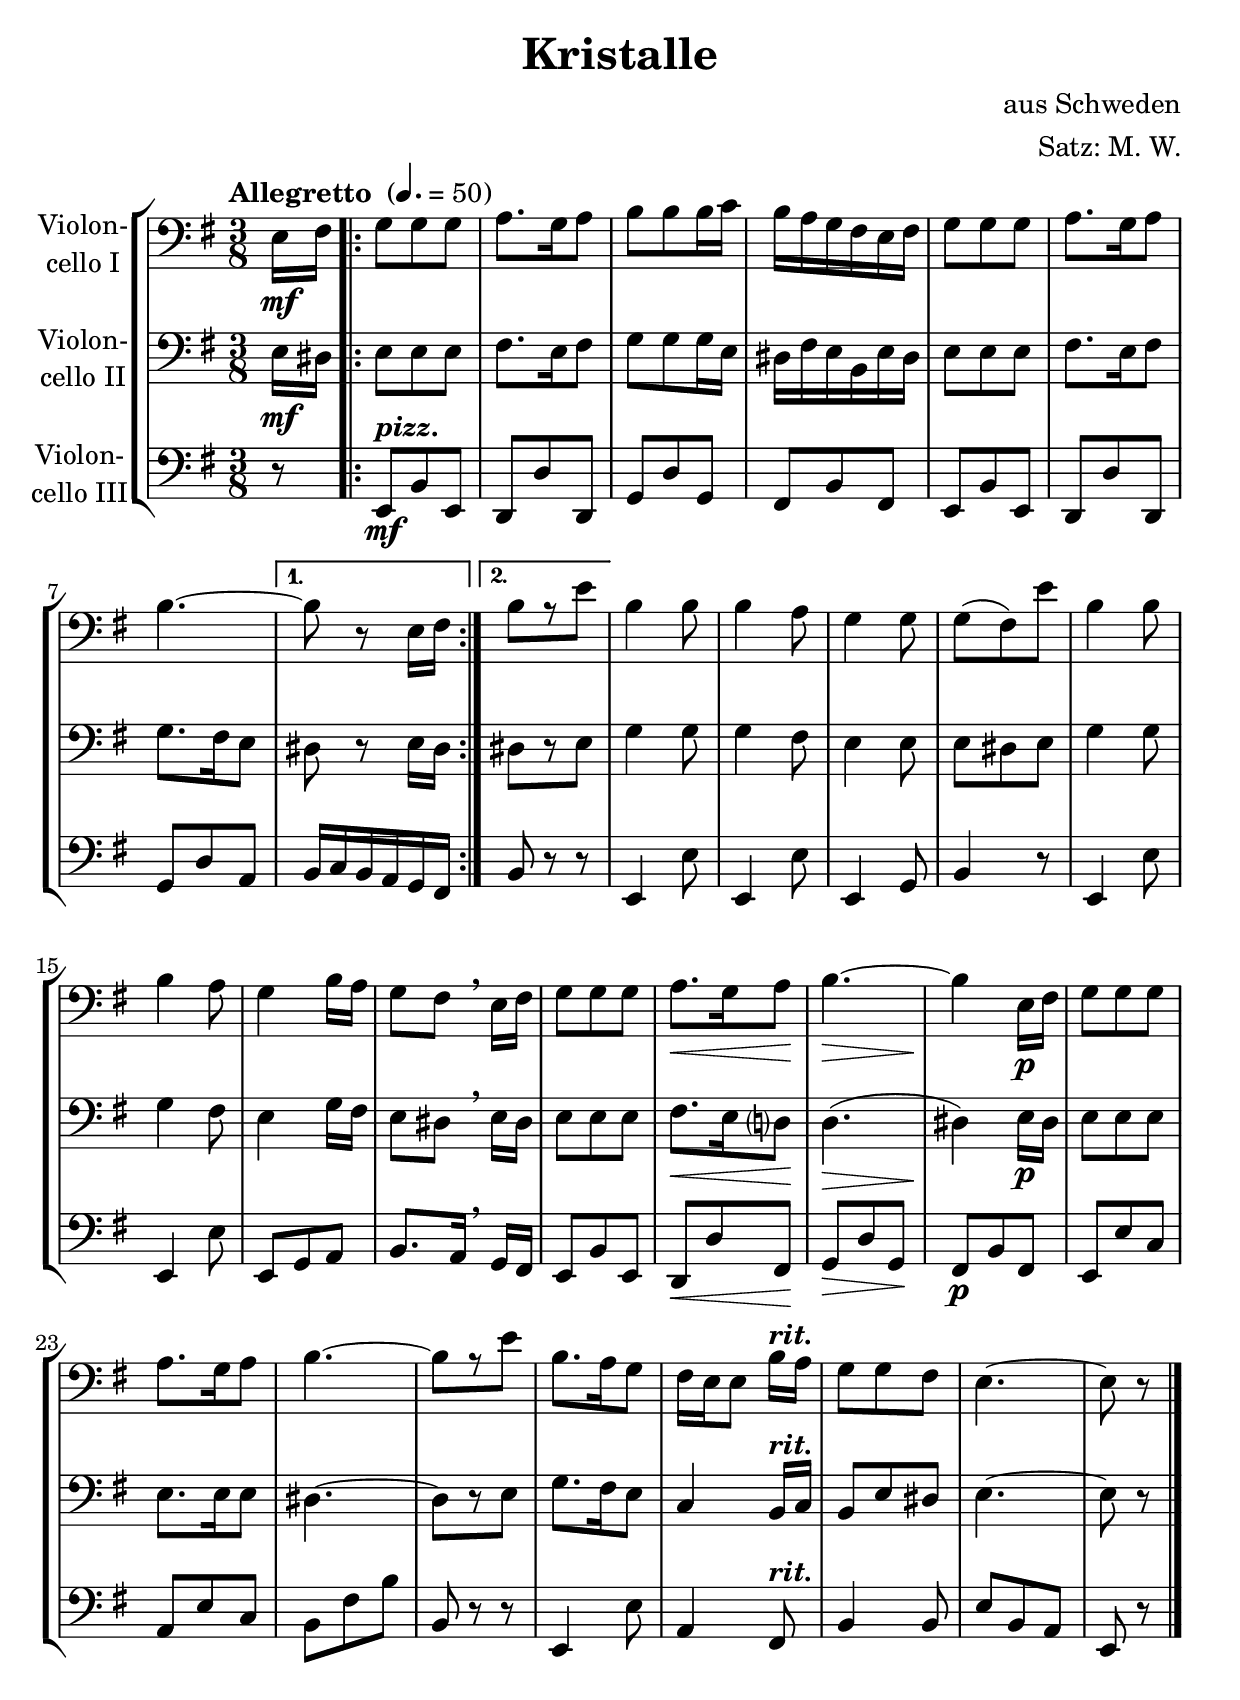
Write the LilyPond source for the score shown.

\version "2.18.2"
\include "deutsch.ly"
  
#(set-global-staff-size 24)

\header {
  title     = "Kristalle"
  composer  = "aus Schweden"
  arranger  = "Satz: M. W."
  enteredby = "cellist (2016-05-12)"
%  piece     = "()"
}

voiceconsts = {
  \key e \minor
  \time 3/8
  \clef "bass"
  %\numericTimeSignature
  \compressFullBarRests
  \tempo "Allegretto " 4.=50
}

%minstr = "harpsichord"
mihi = "string ensemble 1"
%minstr = "accordion"
miba = "bassoon"
milo = "drawbar organ"

pizz = \markup \bold \italic "pizz."
rit  = \markup \bold \italic "rit."

va = \relative c {
  \voiceconsts

  \partial 8 e16\mf fis
  \repeat volta 2 {
    g8 g g
    a8. g16 a8
    h h h16 c
    h a g fis e fis
    g8 g g
    a8. g16 a8
    h4.~
  }
  \alternative {
    { h8 r e,16 fis }
    { h8[ r e] }
  }
  h4 h8
  h4 a8
  g4 g8
  g( fis) e'
  h4 h8
  h4 a8
  g4 h16 a

  g8 fis \breathe e16[ fis]
  g8 g g
  a8.\< g16 a8\!
  h4.~\> h4\! e,16\p fis
  g8 g g
  a8. g16 a8
  h4.~
  h8[ r e]

  h8. a16 g8
  fis16 e e8 h'16[^\rit a]
  g8 g fis
  e4.~
  e8 r \bar "|."
}

vb = \relative c {
  \voiceconsts

  \partial 8 e16\mf dis
  \repeat volta 2 {
    e8 e e
    fis8. e16 fis8
    g g g16 e
    dis fis e h e dis
    e8 e e
    fis8. e16 fis8
    g8. fis16 e8
  }
  \alternative {
    { dis r e16 dis }
    { dis8[ r e] }
  }
  g4 g8
  g4 fis8
  e4 e8
  e dis e
  g4 g8
  g4 fis8
  e4 g16 fis

  e8 dis \breathe e16[ dis]
  e8 e e
  fis8.\< e16 d?8\!
  d4.(\>
  dis4)\! e16\p dis
  e8 e e
  e8. e16 e8
  dis4.~
  dis8[ r e]

  g8. fis16 e8
  c4 h16^\rit c
  h8 e dis
  e4.~
  e8 r \bar "|."
}

vc = \relative c, {
  \voiceconsts

  \partial 8 r8
  \repeat volta 2 {
    e^\pizz\mf h' e,
    d d' d,
    g d' g,
    fis h fis
    e h' e,
    d d' d,
    g d' a
  }
  \alternative {
    { h16 c h a g fis }
    { h8 r r }
  }
  e,4 e'8
  e,4 e'8
  e,4 g8
  h4 r8
  e,4 e'8
  e,4 e'8
  e, g a

  h8. a16 \breathe g[ fis]
  e8 h' e,
  d\< d' fis,\!
  g\> d' g,\!
  fis\p h fis
  e e' c
  a e' c
  h fis' h
  h, r r

  e,4 e'8
  a,4 fis8^\rit
  h4 h8
  e h a
  e r \bar "|."
}


music = \new StaffGroup <<
      \new Staff {
	\set Staff.midiInstrument = \miba
	\set Staff.instrumentName = \markup \center-column { "Violon-" "cello I" }
	\transpose e e { \va }
      }

      \new Staff {
	\set Staff.midiInstrument = \miba
	\set Staff.instrumentName = \markup \center-column { "Violon-" "cello II" }
	\transpose e e { \vb }
      }

      \new Staff {
	\set Staff.midiInstrument = \miba
	\set Staff.instrumentName = \markup \center-column { "Violon-" "cello III" }
	\transpose e e { \vc }
      }
>>

\book {
  \score {
    \music
    \layout {}
  }

  \score {
    \unfoldRepeats \music

    \midi {
      \context {
        \Score
      }
    }
  }
}
